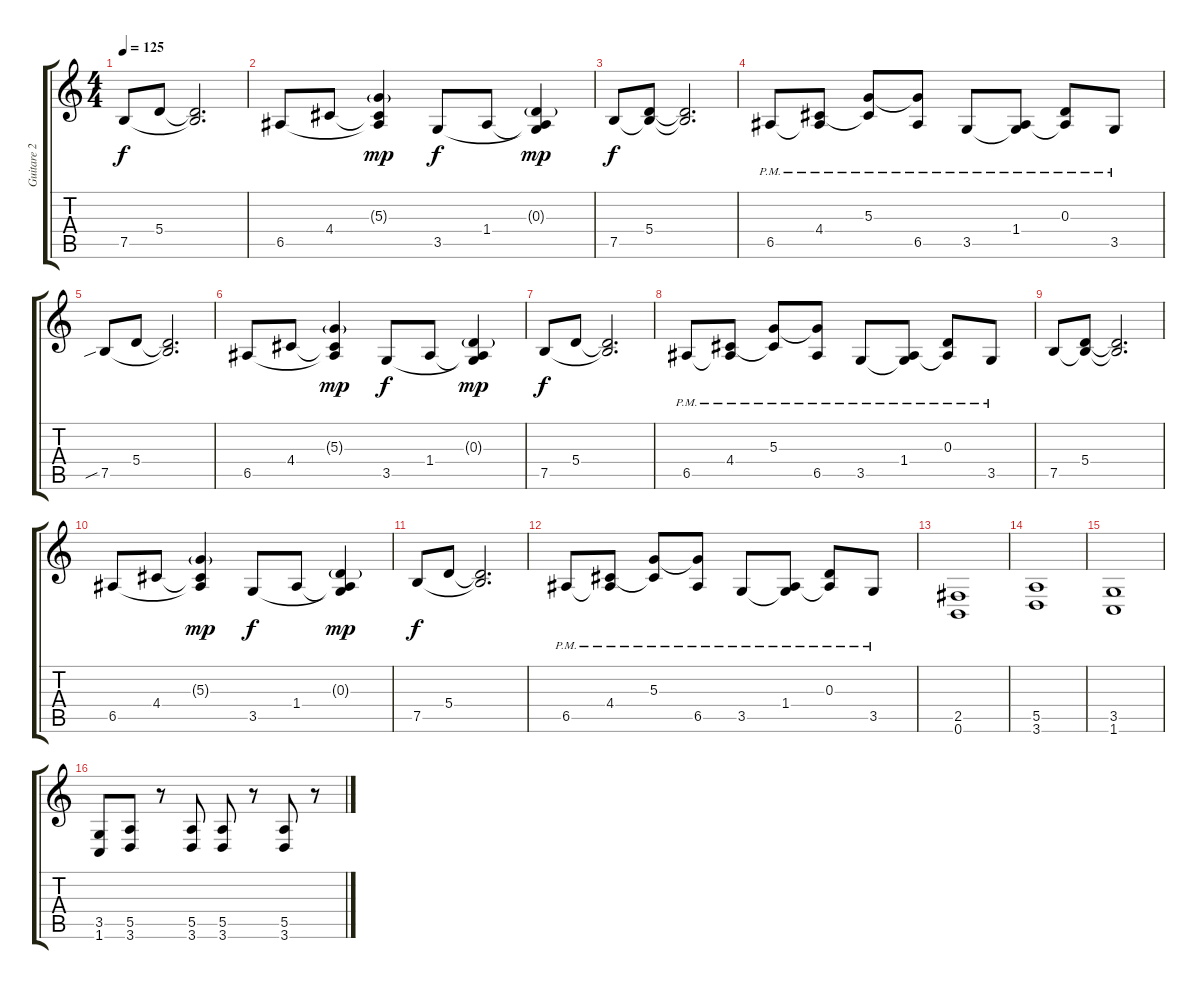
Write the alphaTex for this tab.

\track ("Guitare 2" "Guitare 2") {instrument distortionguitar}
\staff {score tabs}
\tuning (B3 Gb3 D3 A2 E2 B1) {hide}
\ts (4 4)
\tempo 125
\clef g2
\ks c
7.5.8{dy f} 5.4.8 (5.4{t} 7.5{t}).2{d} |
6.5.8 4.4.8 (5.3{g} 4.4{t} 6.5{t}).4{dy mp} 3.5.8{dy f} 1.4.8 (0.3{g} 1.4{t} 3.5{t}).4{dy mp} |
7.5.8{dy f} (5.4 7.5{t}).8 (5.4{t} 7.5{t}).2{d} |
6.5{pm}.8 (4.4{pm} 6.5{t}).8 (5.3{pm} 4.4{t}).8 (5.3{t} 6.5{pm}).8 3.5{pm}.8 (1.4{pm} 3.5{t}).8 (0.3{pm} 1.4{t}).8 3.5{pm}.8 |
7.5{sib}.8 5.4.8 (5.4{t} 7.5{t}).2{d} |
6.5.8 4.4.8 (5.3{g} 4.4{t} 6.5{t}).4{dy mp} 3.5.8{dy f} 1.4.8 (0.3{g} 1.4{t} 3.5{t}).4{dy mp} |
7.5.8{dy f} 5.4.8 (5.4{t} 7.5{t}).2{d} |
6.5{pm}.8 (4.4{pm} 6.5{t}).8 (5.3{pm} 4.4{t}).8 (5.3{t} 6.5{pm}).8 3.5{pm}.8 (1.4{pm} 3.5{t}).8 (0.3{pm} 1.4{t}).8 3.5{pm}.8 |
7.5.8 (5.4 7.5{t}).8 (5.4{t} 7.5{t}).2{d} |
6.5.8 4.4.8 (5.3{g} 4.4{t} 6.5{t}).4{dy mp} 3.5.8{dy f} 1.4.8 (0.3{g} 1.4{t} 3.5{t}).4{dy mp} |
7.5.8{dy f} 5.4.8 (5.4{t} 7.5{t}).2{d} |
6.5{pm}.8 (4.4{pm} 6.5{t}).8 (5.3{pm} 4.4{t}).8 (5.3{t} 6.5{pm}).8 3.5{pm}.8 (1.4{pm} 3.5{t}).8 (0.3{pm} 1.4{t}).8 3.5{pm}.8 |
(2.5 0.6).1 |
(5.5 3.6).1 |
(3.5 1.6).1 |
(3.5 1.6).8 (5.5 3.6).8 r.8 (5.5 3.6).8 (5.5 3.6).8 r.8 (5.5 3.6).8 r.8
